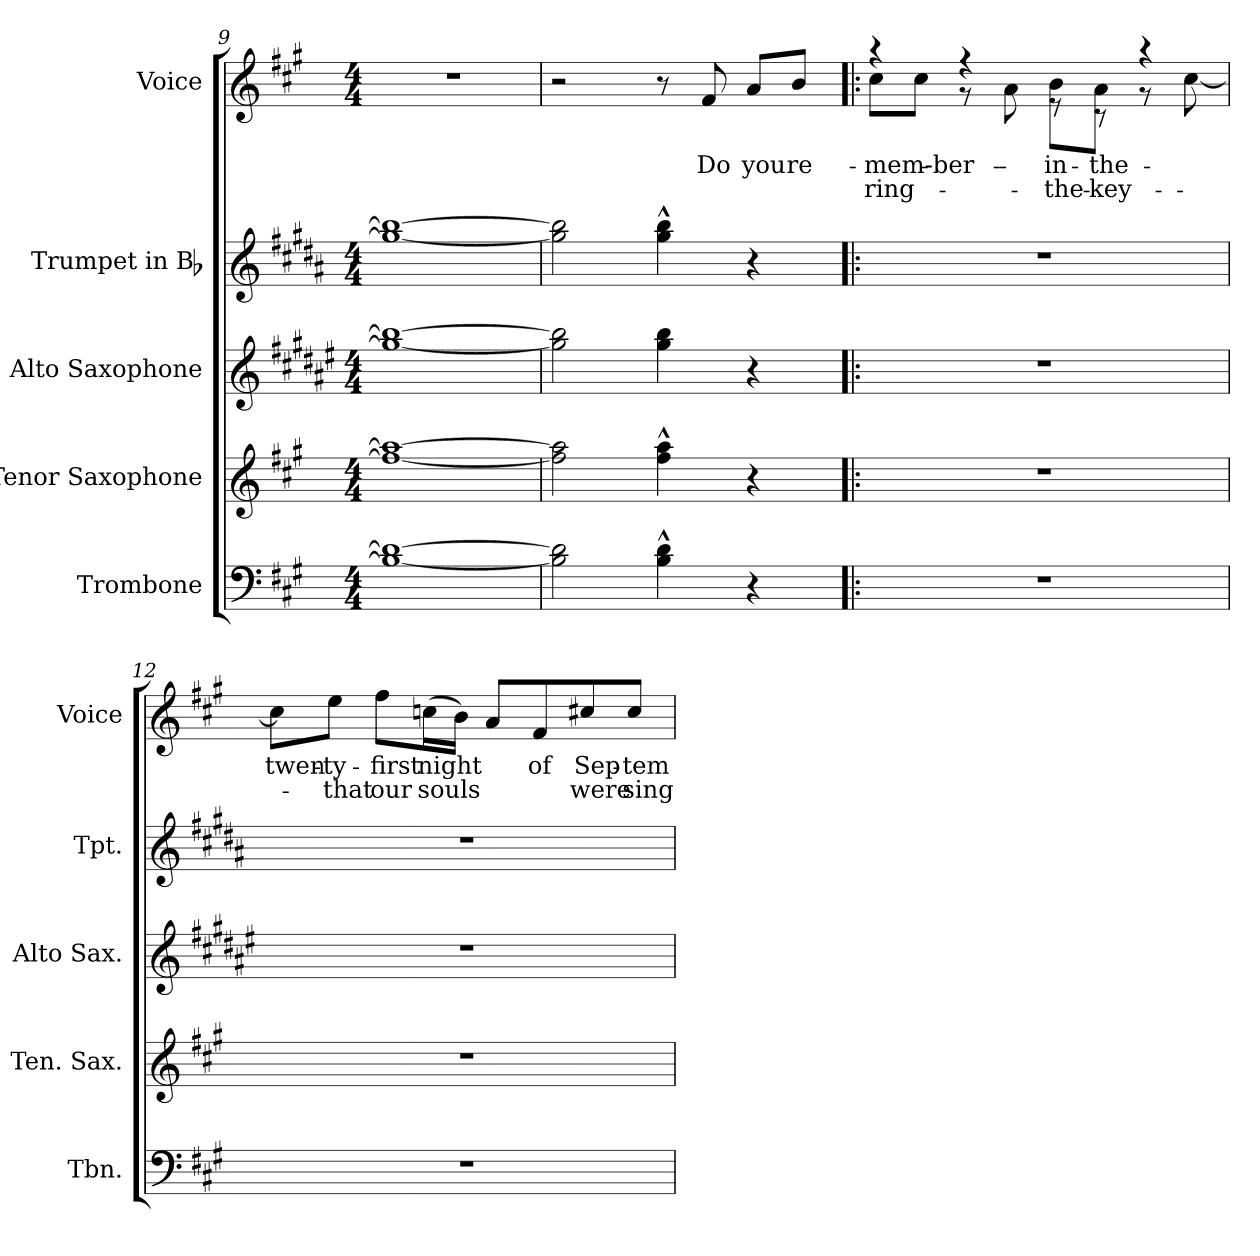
**kern	**kern	**kern	**kern	**text	**kern	**text	**text
*part5	*part4	*part3	*part2	*part2	*part1	*part1	*part1
*staff5	*staff4	*staff3	*staff2	*staff2	*staff1	*staff1	*staff1
*I"Trombone	*I"Tenor Saxophone	*I"Alto Saxophone	*I"Trumpet in Bb	*	*I"Voice	*	*
*I'Tbn.	*I'Ten. Sax.	*I'Alto Sax.	*I'Tpt.	*	*I'Voice	*	*
*clefF4	*clefG2	*clefG2	*clefG2	*	*clefG2	*	*
*	*ITrd8c14	*ITrd5c9	*ITrd1c2	*	*	*	*
*k[f#c#g#]	*k[f#c#g#]	*k[f#c#g#]	*k[f#c#g#]	*	*k[f#c#g#]	*	*
*A:	*A:	*A:	*A:	*	*A:	*	*
*M4/4	*M4/4	*M4/4	*M4/4	*	*M4/4	*	*
=9	=9	=9	=9	=9	=9	=9	=9
1Bi_ 1di_	1f#i_ 1ai_	1bi_ 1ddi_	1ff#i_ 1aai_	.	1r	.	.
=10	=10	=10	=10	=10	=10	=10	=10
2Bi\] 2di]	2f#i\] 2ai]	2bi\] 2ddi]	2ff#i\] 2aai]	.	2r	.	.
4Bi\^^ 4di^^	4f#i\^^ 4ai^^	4bi\ 4ddi	4ff#i\^^ 4aai^^	.	8r	.	.
!	!	!	!	!	!	!LO:LY:b:color=#000000	!
.	.	.	.	.	8f#i/	Do	.
!	!	!	!	!LO:LY:b:color=#000000	!	!	!
!	!	!	!	!	!	!LO:LY:b:color=#000000	!
4r	4r	4r	4r	A	8ai/L	you	.
!	!	!	!	!	!	!LO:LY:b:color=#000000	!
.	.	.	.	.	8bi/J	re-	.
!!LO:PB:g=z
=11!|:	=11!|:	=11!|:	=11!|:	=11!|:	=11!|:	=11!|:	=11!|:
!	!	!	!	!	!	!LO:LY:b:color=#000000	!LO:LY:b:color=#000000
*	*	*	*	*	*^	*	*
1r	1r	1r	1r	.	4r	8cc#i\L	mem-ber-	ring-
.	.	.	.	.	.	8cc#i\J	.	.
!	!	!	!	!	!	!	!LO:LY:b:color=#000000	!
.	.	.	.	.	4r	8r	-in'-	.
.	.	.	.	.	.	8ai\	.	.
!	!	!	!	!	!	!	!LO:LY:b:color=#000000	!LO:LY:b:color=#000000
.	.	.	.	.	8bi\L	8r	in	the
!	!	!	!	!	!	!	!LO:LY:b:color=#000000	!LO:LY:b:color=#000000
.	.	.	.	.	8ai\J	8r	the	key-
.	.	.	.	.	4r	8r	.	.
.	.	.	.	.	.	[8cc#i\	.	.
*	*	*	*	*	*v	*v	*	*
=12	=12	=12	=12	=12	=12	=12	=12
*	*	*	*	*	*^	*	*
!	!	!	!	!	!	!	!LO:LY:b:color=#000000	!
*	*	*	*	*	*v	*v	*	*
1r	1r	1r	1r	.	8cc#i\L]	twen-	.
!	!	!	!	!	!	!LO:LY:b:color=#000000	!LO:LY:b:color=#000000
.	.	.	.	.	8eei\J	ty-	that
!	!	!	!	!	!	!LO:LY:b:color=#000000	!LO:LY:b:color=#000000
.	.	.	.	.	8ff#i\L	first	our
!	!	!	!	!	!	!LO:LY:b:color=#000000	!LO:LY:b:color=#000000
.	.	.	.	.	(16ccni\L	night	souls
.	.	.	.	.	16bi\JJ)	.	.
.	.	.	.	.	8ai/L	.	.
!	!	!	!	!	!	!LO:LY:b:color=#000000	!
.	.	.	.	.	8f#i/	of	.
!	!	!	!	!	!	!LO:LY:b:color=#000000	!LO:LY:b:color=#000000
.	.	.	.	.	8cc#Xi/	Sep-	were
!	!	!	!	!	!	!LO:LY:b:color=#000000	!LO:LY:b:color=#000000
.	.	.	.	.	8cc#i/J	tem-	sing-
=	=	=	=	=	=	=	=
*-	*-	*-	*-	*-	*-	*-	*-
